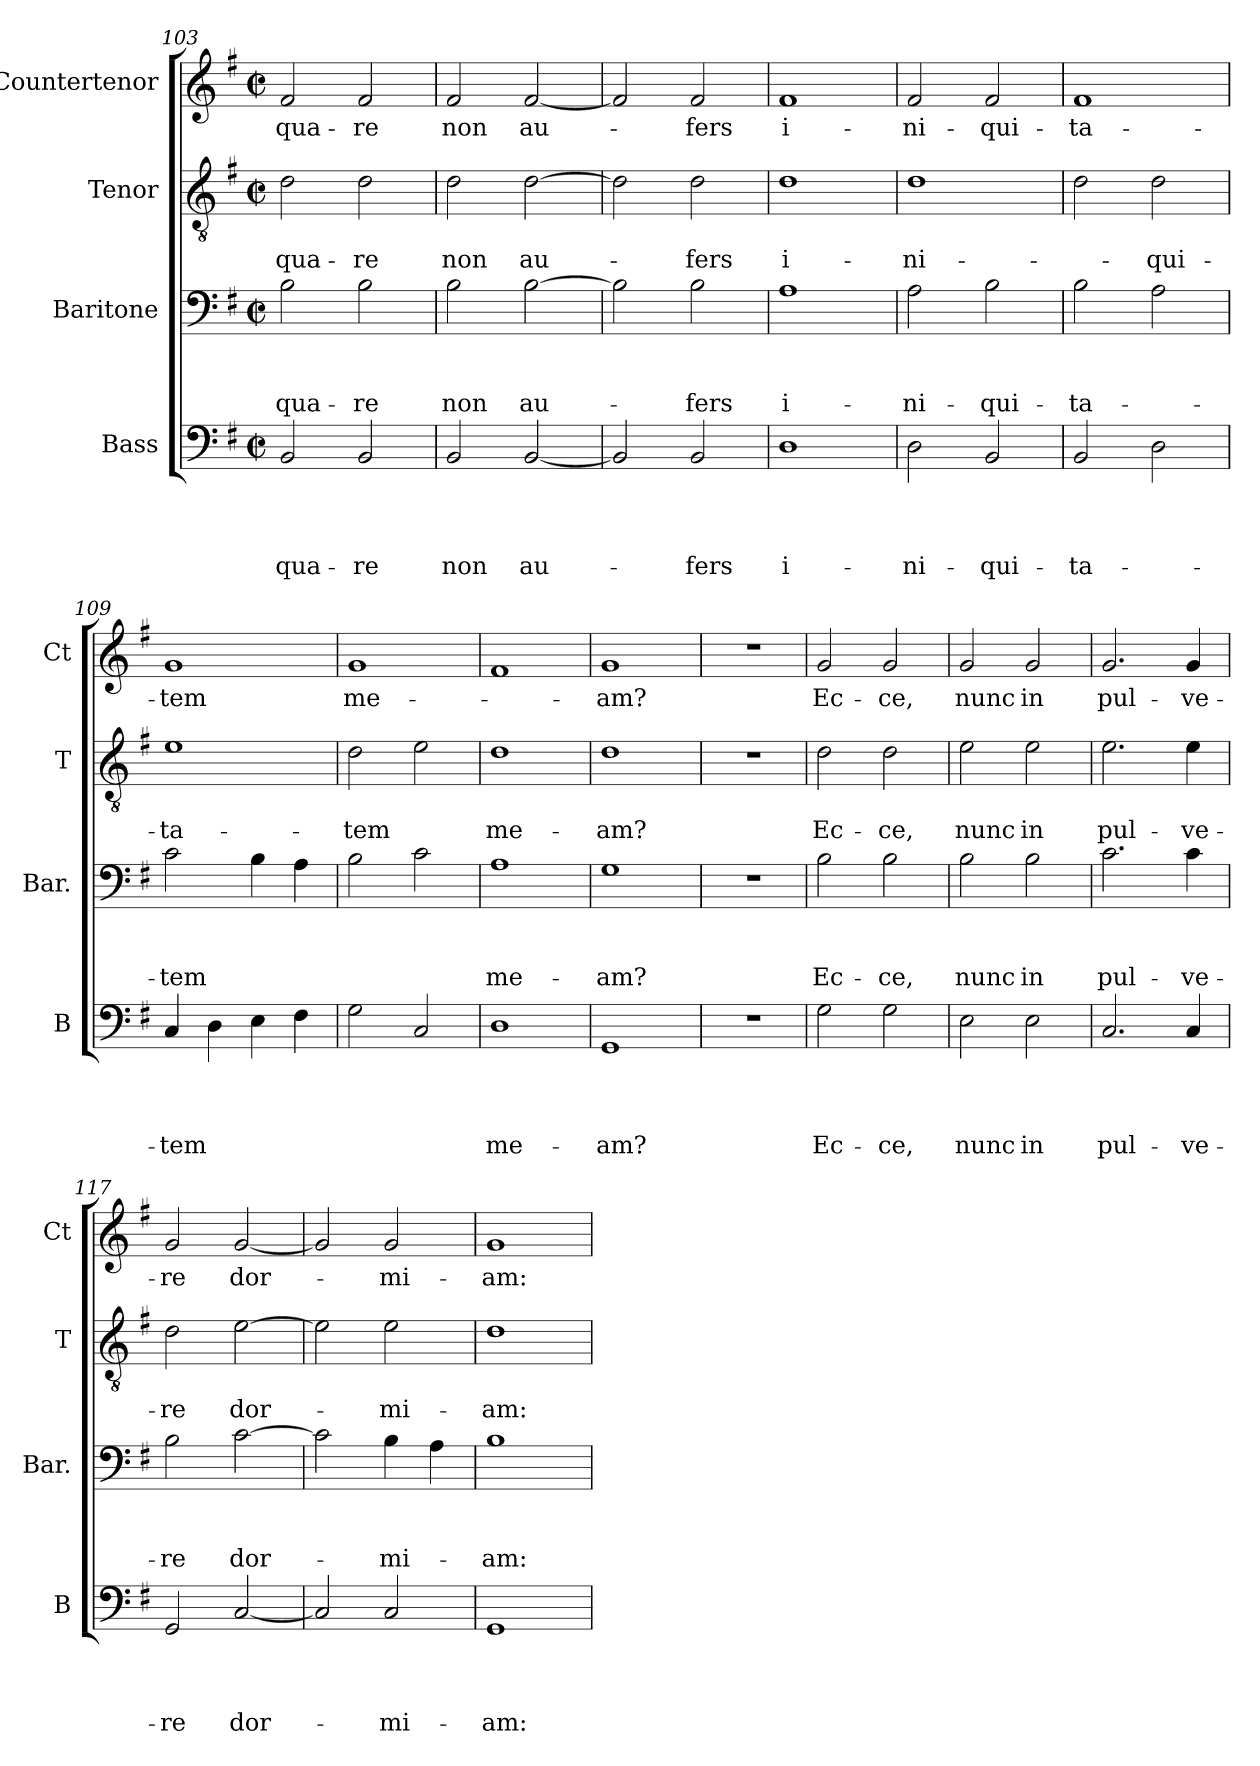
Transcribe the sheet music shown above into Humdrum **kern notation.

**kern	**text	**text	**text	**text	**kern	**text	**text	**text	**kern	**text	**text	**kern	**text
*part4	*part4	*part4	*part4	*part4	*part3	*part3	*part3	*part3	*part2	*part2	*part2	*part1	*part1
*staff4	*staff4	*staff4	*staff4	*staff4	*staff3	*staff3	*staff3	*staff3	*staff2	*staff2	*staff2	*staff1	*staff1
*I"Bass	*	*	*	*	*I"Baritone	*	*	*	*I"Tenor	*	*	*I"Countertenor	*
*I'B	*	*	*	*	*I'Bar.	*	*	*	*I'T	*	*	*I'Ct	*
*clefF4	*	*	*	*	*clefF4	*	*	*	*clefGv2	*	*	*clefG2	*
*k[f#]	*	*	*	*	*k[f#]	*	*	*	*k[f#]	*	*	*k[f#]	*
*G:	*	*	*	*	*G:	*	*	*	*G:	*	*	*G:	*
*M2/2	*	*	*	*	*M2/2	*	*	*	*M2/2	*	*	*M2/2	*
*met(c|)	*	*	*	*	*met(c|)	*	*	*	*met(c|)	*	*	*met(c|)	*
=103	=103	=103	=103	=103	=103	=103	=103	=103	=103	=103	=103	=103	=103
!	!	!	!	!LO:LY:b	!	!	!	!LO:LY:b	!	!	!LO:LY:b	!	!LO:LY:b
2BB/	.	.	.	qua-	2B\	.	.	qua-	2d\	.	qua-	2f#/	qua-
!	!	!	!	!LO:LY:b	!	!	!	!LO:LY:b	!	!	!LO:LY:b	!	!LO:LY:b
2BB/	.	.	.	-re	2B\	.	.	-re	2d\	.	-re	2f#/	-re
=104	=104	=104	=104	=104	=104	=104	=104	=104	=104	=104	=104	=104	=104
!	!	!	!	!LO:LY:b	!	!	!	!LO:LY:b	!	!	!LO:LY:b	!	!LO:LY:b
2BB/	.	.	.	non	2B\	.	.	non	2d\	.	non	2f#/	non
!	!	!	!	!LO:LY:b	!	!	!	!LO:LY:b	!	!	!LO:LY:b	!	!LO:LY:b
[<2BB/	.	.	.	au-	[>2B\	.	.	au-	[>2d\	.	au-	[<2f#/	au-
=105	=105	=105	=105	=105	=105	=105	=105	=105	=105	=105	=105	=105	=105
2BB/]	.	.	.	.	2B\]	.	.	.	2d\]	.	.	2f#/]	.
!	!	!	!	!LO:LY:b	!	!	!	!LO:LY:b	!	!	!LO:LY:b	!	!LO:LY:b
2BB/	.	.	.	-fers	2B\	.	.	-fers	2d\	.	-fers	2f#/	-fers
=106	=106	=106	=106	=106	=106	=106	=106	=106	=106	=106	=106	=106	=106
!	!	!	!	!LO:LY:b	!	!	!	!LO:LY:b	!	!	!LO:LY:b	!	!LO:LY:b
1D	.	.	.	i-	1A	.	.	i-	1d	.	i-	1f#	i-
=107	=107	=107	=107	=107	=107	=107	=107	=107	=107	=107	=107	=107	=107
!	!	!	!	!LO:LY:b	!	!	!	!LO:LY:b	!	!	!LO:LY:b	!	!LO:LY:b
2D\	.	.	.	-ni-	2A\	.	.	-ni-	1d	.	-ni-	2f#/	-ni-
!	!	!	!	!LO:LY:b	!	!	!	!LO:LY:b	!	!	!	!	!LO:LY:b
2BB/	.	.	.	-qui-	2B\	.	.	-qui-	.	.	.	2f#/	-qui-
!!LO:PB:g=z
=108	=108	=108	=108	=108	=108	=108	=108	=108	=108	=108	=108	=108	=108
!	!	!	!	!LO:LY:b	!	!	!	!LO:LY:b	!	!	!	!	!LO:LY:b
2BB/	.	.	.	-ta-	2B\	.	.	-ta-	2d\	.	.	1f#	-ta-
!	!	!	!	!	!	!	!	!	!	!	!LO:LY:b	!	!
2D\	.	.	.	.	2A\	.	.	.	2d\	.	-qui-	.	.
=109	=109	=109	=109	=109	=109	=109	=109	=109	=109	=109	=109	=109	=109
!	!	!	!	!LO:LY:b	!	!	!	!LO:LY:b	!	!	!LO:LY:b	!	!LO:LY:b
4C/	.	.	.	-tem	2c\	.	.	-tem	1e	.	-ta-	1g	-tem
4D\	.	.	.	.	.	.	.	.	.	.	.	.	.
4E\	.	.	.	.	4B\	.	.	.	.	.	.	.	.
4F#\	.	.	.	.	4A\	.	.	.	.	.	.	.	.
=110	=110	=110	=110	=110	=110	=110	=110	=110	=110	=110	=110	=110	=110
!	!	!	!	!	!	!	!	!	!	!	!LO:LY:b	!	!LO:LY:b
2G\	.	.	.	.	2B\	.	.	.	2d\	.	-tem	1g	me-
2C/	.	.	.	.	2c\	.	.	.	2e\	.	.	.	.
=111	=111	=111	=111	=111	=111	=111	=111	=111	=111	=111	=111	=111	=111
!	!	!	!	!LO:LY:b	!	!	!	!LO:LY:b	!	!	!LO:LY:b	!	!
1D	.	.	.	me-	1A	.	.	me-	1d	.	me-	1f#	.
=112	=112	=112	=112	=112	=112	=112	=112	=112	=112	=112	=112	=112	=112
!	!	!	!	!LO:LY:b	!	!	!	!LO:LY:b	!	!	!LO:LY:b	!	!LO:LY:b
1GG	.	.	.	-am?	1G	.	.	-am?	1d	.	-am?	1g	-am?
=113	=113	=113	=113	=113	=113	=113	=113	=113	=113	=113	=113	=113	=113
1r	.	.	.	.	1r	.	.	.	1r	.	.	1r	.
=114	=114	=114	=114	=114	=114	=114	=114	=114	=114	=114	=114	=114	=114
!	!	!	!	!LO:LY:b	!	!	!	!LO:LY:b	!	!	!LO:LY:b	!	!LO:LY:b
2G\	.	.	.	Ec-	2B\	.	.	Ec-	2d\	.	Ec-	2g/	Ec-
!	!	!	!	!LO:LY:b	!	!	!	!LO:LY:b	!	!	!LO:LY:b	!	!LO:LY:b
2G\	.	.	.	-ce,	2B\	.	.	-ce,	2d\	.	-ce,	2g/	-ce,
=115	=115	=115	=115	=115	=115	=115	=115	=115	=115	=115	=115	=115	=115
!	!	!	!	!LO:LY:b	!	!	!	!LO:LY:b	!	!	!LO:LY:b	!	!LO:LY:b
2E\	.	.	.	nunc	2B\	.	.	nunc	2e\	.	nunc	2g/	nunc
!	!	!	!	!LO:LY:b	!	!	!	!LO:LY:b	!	!	!LO:LY:b	!	!LO:LY:b
2E\	.	.	.	in	2B\	.	.	in	2e\	.	in	2g/	in
!!LO:LB:g=z
=116	=116	=116	=116	=116	=116	=116	=116	=116	=116	=116	=116	=116	=116
!	!	!	!	!LO:LY:b	!	!	!	!LO:LY:b	!	!	!LO:LY:b	!	!LO:LY:b
2.C/	.	.	.	pul-	2.c\	.	.	pul-	2.e\	.	pul-	2.g/	pul-
!	!	!	!	!LO:LY:b	!	!	!	!LO:LY:b	!	!	!LO:LY:b	!	!LO:LY:b
4C/	.	.	.	-ve-	4c\	.	.	-ve-	4e\	.	-ve-	4g/	-ve-
=117	=117	=117	=117	=117	=117	=117	=117	=117	=117	=117	=117	=117	=117
!	!	!	!	!LO:LY:b	!	!	!	!LO:LY:b	!	!	!LO:LY:b	!	!LO:LY:b
2GG/	.	.	.	-re	2B\	.	.	-re	2d\	.	-re	2g/	-re
!	!	!	!	!LO:LY:b	!	!	!	!LO:LY:b	!	!	!LO:LY:b	!	!LO:LY:b
[<2C/	.	.	.	dor-	[>2c\	.	.	dor-	[>2e\	.	dor-	[<2g/	dor-
=118	=118	=118	=118	=118	=118	=118	=118	=118	=118	=118	=118	=118	=118
2C/]	.	.	.	.	2c\]	.	.	.	2e\]	.	.	2g/]	.
!	!	!	!	!LO:LY:b	!	!	!	!LO:LY:b	!	!	!LO:LY:b	!	!LO:LY:b
2C/	.	.	.	-mi-	4B\	.	.	-mi-	2e\	.	-mi-	2g/	-mi-
.	.	.	.	.	4A\	.	.	.	.	.	.	.	.
=119	=119	=119	=119	=119	=119	=119	=119	=119	=119	=119	=119	=119	=119
!	!	!	!	!LO:LY:b	!	!	!	!LO:LY:b	!	!	!LO:LY:b	!	!LO:LY:b
1GG	.	.	.	-am:	1B	.	.	-am:	1d	.	-am:	1g	-am:
=	=	=	=	=	=	=	=	=	=	=	=	=	=
*-	*-	*-	*-	*-	*-	*-	*-	*-	*-	*-	*-	*-	*-
